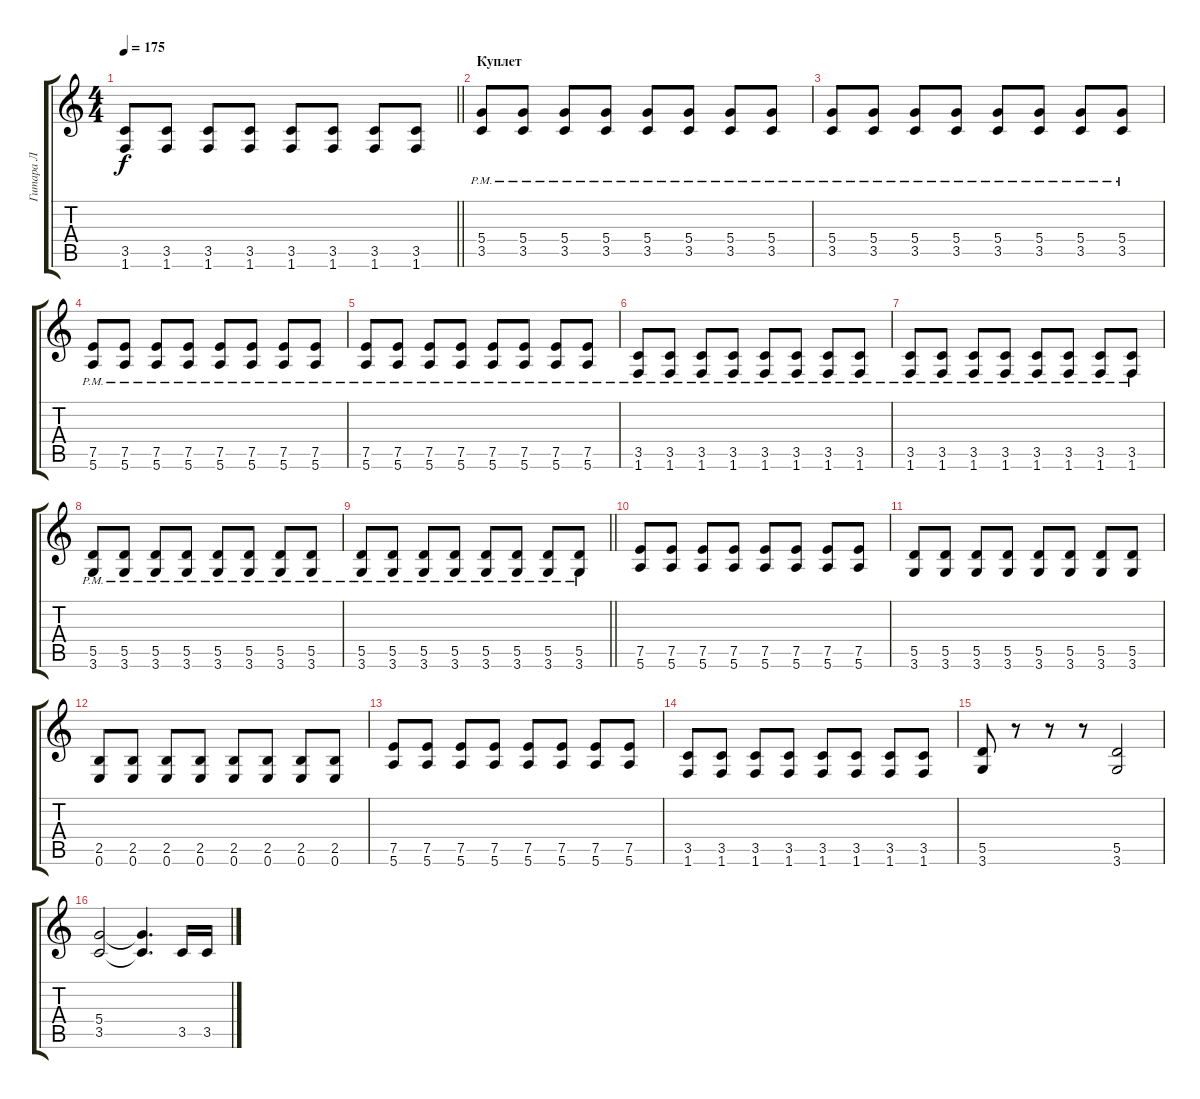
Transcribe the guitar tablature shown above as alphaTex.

\track ("Гитара Л" "Гитара Л") {instrument distortionguitar}
\staff {score tabs}
\tuning (E4 B3 G3 D3 A2 E2) {hide}
\ts (4 4)
\tempo 175
\clef g2
\barLineRight lightlight
\ks c
(3.5 1.6).8{dy f} (3.5 1.6).8 (3.5 1.6).8 (3.5 1.6).8 (3.5 1.6).8 (3.5 1.6).8 (3.5 1.6).8 (3.5 1.6).8 |
\section ("" "Куплет")
(5.4{pm} 3.5{pm}).8 (5.4{pm} 3.5{pm}).8 (5.4{pm} 3.5{pm}).8 (5.4{pm} 3.5{pm}).8 (5.4{pm} 3.5{pm}).8 (5.4{pm} 3.5{pm}).8 (5.4{pm} 3.5{pm}).8 (5.4{pm} 3.5{pm}).8 |
(5.4{pm} 3.5{pm}).8 (5.4{pm} 3.5{pm}).8 (5.4{pm} 3.5{pm}).8 (5.4{pm} 3.5{pm}).8 (5.4{pm} 3.5{pm}).8 (5.4{pm} 3.5{pm}).8 (5.4{pm} 3.5{pm}).8 (5.4{pm} 3.5{pm}).8 |
(7.5{pm} 5.6{pm}).8 (7.5{pm} 5.6{pm}).8 (7.5{pm} 5.6{pm}).8 (7.5{pm} 5.6{pm}).8 (7.5{pm} 5.6{pm}).8 (7.5{pm} 5.6{pm}).8 (7.5{pm} 5.6{pm}).8 (7.5{pm} 5.6{pm}).8 |
(7.5{pm} 5.6{pm}).8 (7.5{pm} 5.6{pm}).8 (7.5{pm} 5.6{pm}).8 (7.5{pm} 5.6{pm}).8 (7.5{pm} 5.6{pm}).8 (7.5{pm} 5.6{pm}).8 (7.5{pm} 5.6{pm}).8 (7.5{pm} 5.6{pm}).8 |
(3.5{pm} 1.6{pm}).8 (3.5{pm} 1.6{pm}).8 (3.5{pm} 1.6{pm}).8 (3.5{pm} 1.6{pm}).8 (3.5{pm} 1.6{pm}).8 (3.5{pm} 1.6{pm}).8 (3.5{pm} 1.6{pm}).8 (3.5{pm} 1.6{pm}).8 |
(3.5{pm} 1.6{pm}).8 (3.5{pm} 1.6{pm}).8 (3.5{pm} 1.6{pm}).8 (3.5{pm} 1.6{pm}).8 (3.5{pm} 1.6{pm}).8 (3.5{pm} 1.6{pm}).8 (3.5{pm} 1.6{pm}).8 (3.5{pm} 1.6{pm}).8 |
(5.5{pm} 3.6{pm}).8 (5.5{pm} 3.6{pm}).8 (5.5{pm} 3.6{pm}).8 (5.5{pm} 3.6{pm}).8 (5.5{pm} 3.6{pm}).8 (5.5{pm} 3.6{pm}).8 (5.5{pm} 3.6{pm}).8 (5.5{pm} 3.6{pm}).8 |
\barLineRight lightlight
(5.5{pm} 3.6{pm}).8 (5.5{pm} 3.6{pm}).8 (5.5{pm} 3.6{pm}).8 (5.5{pm} 3.6{pm}).8 (5.5{pm} 3.6{pm}).8 (5.5{pm} 3.6{pm}).8 (5.5{pm} 3.6{pm}).8 (5.5{pm} 3.6{pm}).8 |
\section ("" " ")
(7.5 5.6).8 (7.5 5.6).8 (7.5 5.6).8 (7.5 5.6).8 (7.5 5.6).8 (7.5 5.6).8 (7.5 5.6).8 (7.5 5.6).8 |
(5.5 3.6).8 (5.5 3.6).8 (5.5 3.6).8 (5.5 3.6).8 (5.5 3.6).8 (5.5 3.6).8 (5.5 3.6).8 (5.5 3.6).8 |
(2.5 0.6).8 (2.5 0.6).8 (2.5 0.6).8 (2.5 0.6).8 (2.5 0.6).8 (2.5 0.6).8 (2.5 0.6).8 (2.5 0.6).8 |
(7.5 5.6).8 (7.5 5.6).8 (7.5 5.6).8 (7.5 5.6).8 (7.5 5.6).8 (7.5 5.6).8 (7.5 5.6).8 (7.5 5.6).8 |
(3.5 1.6).8 (3.5 1.6).8 (3.5 1.6).8 (3.5 1.6).8 (3.5 1.6).8 (3.5 1.6).8 (3.5 1.6).8 (3.5 1.6).8 |
(5.5 3.6).8 r.8 r.8 r.8 (5.5 3.6).2 |
(5.4 3.5).2 (5.4{t} 3.5{t}).4{d} 3.5.16 3.5.16
